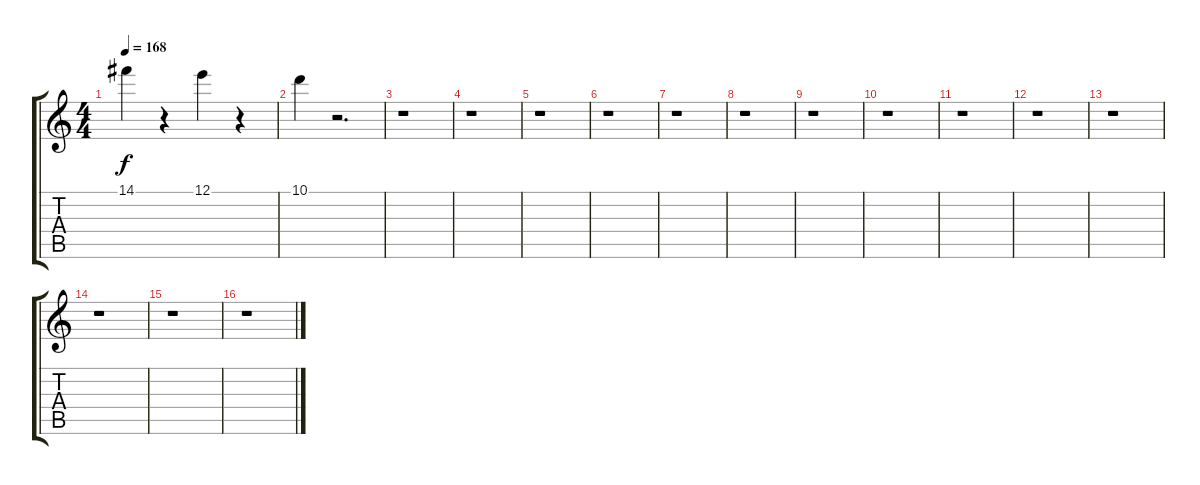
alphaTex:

\track "" {instrument electricguitarjazz}
\staff {score tabs}
\tuning (E4 B3 G3 D3 A2 E2) {hide}
\ts (4 4)
\tempo 168
\clef g2
\ks c
14.1.4{dy f} r.4 12.1.4 r.4 |
10.1.4 r.2{d} |
r.1 |
r.1 |
r.1 |
r.1 |
r.1 |
r.1 |
r.1 |
r.1 |
r.1 |
r.1 |
r.1 |
r.1 |
r.1 |
r.1
